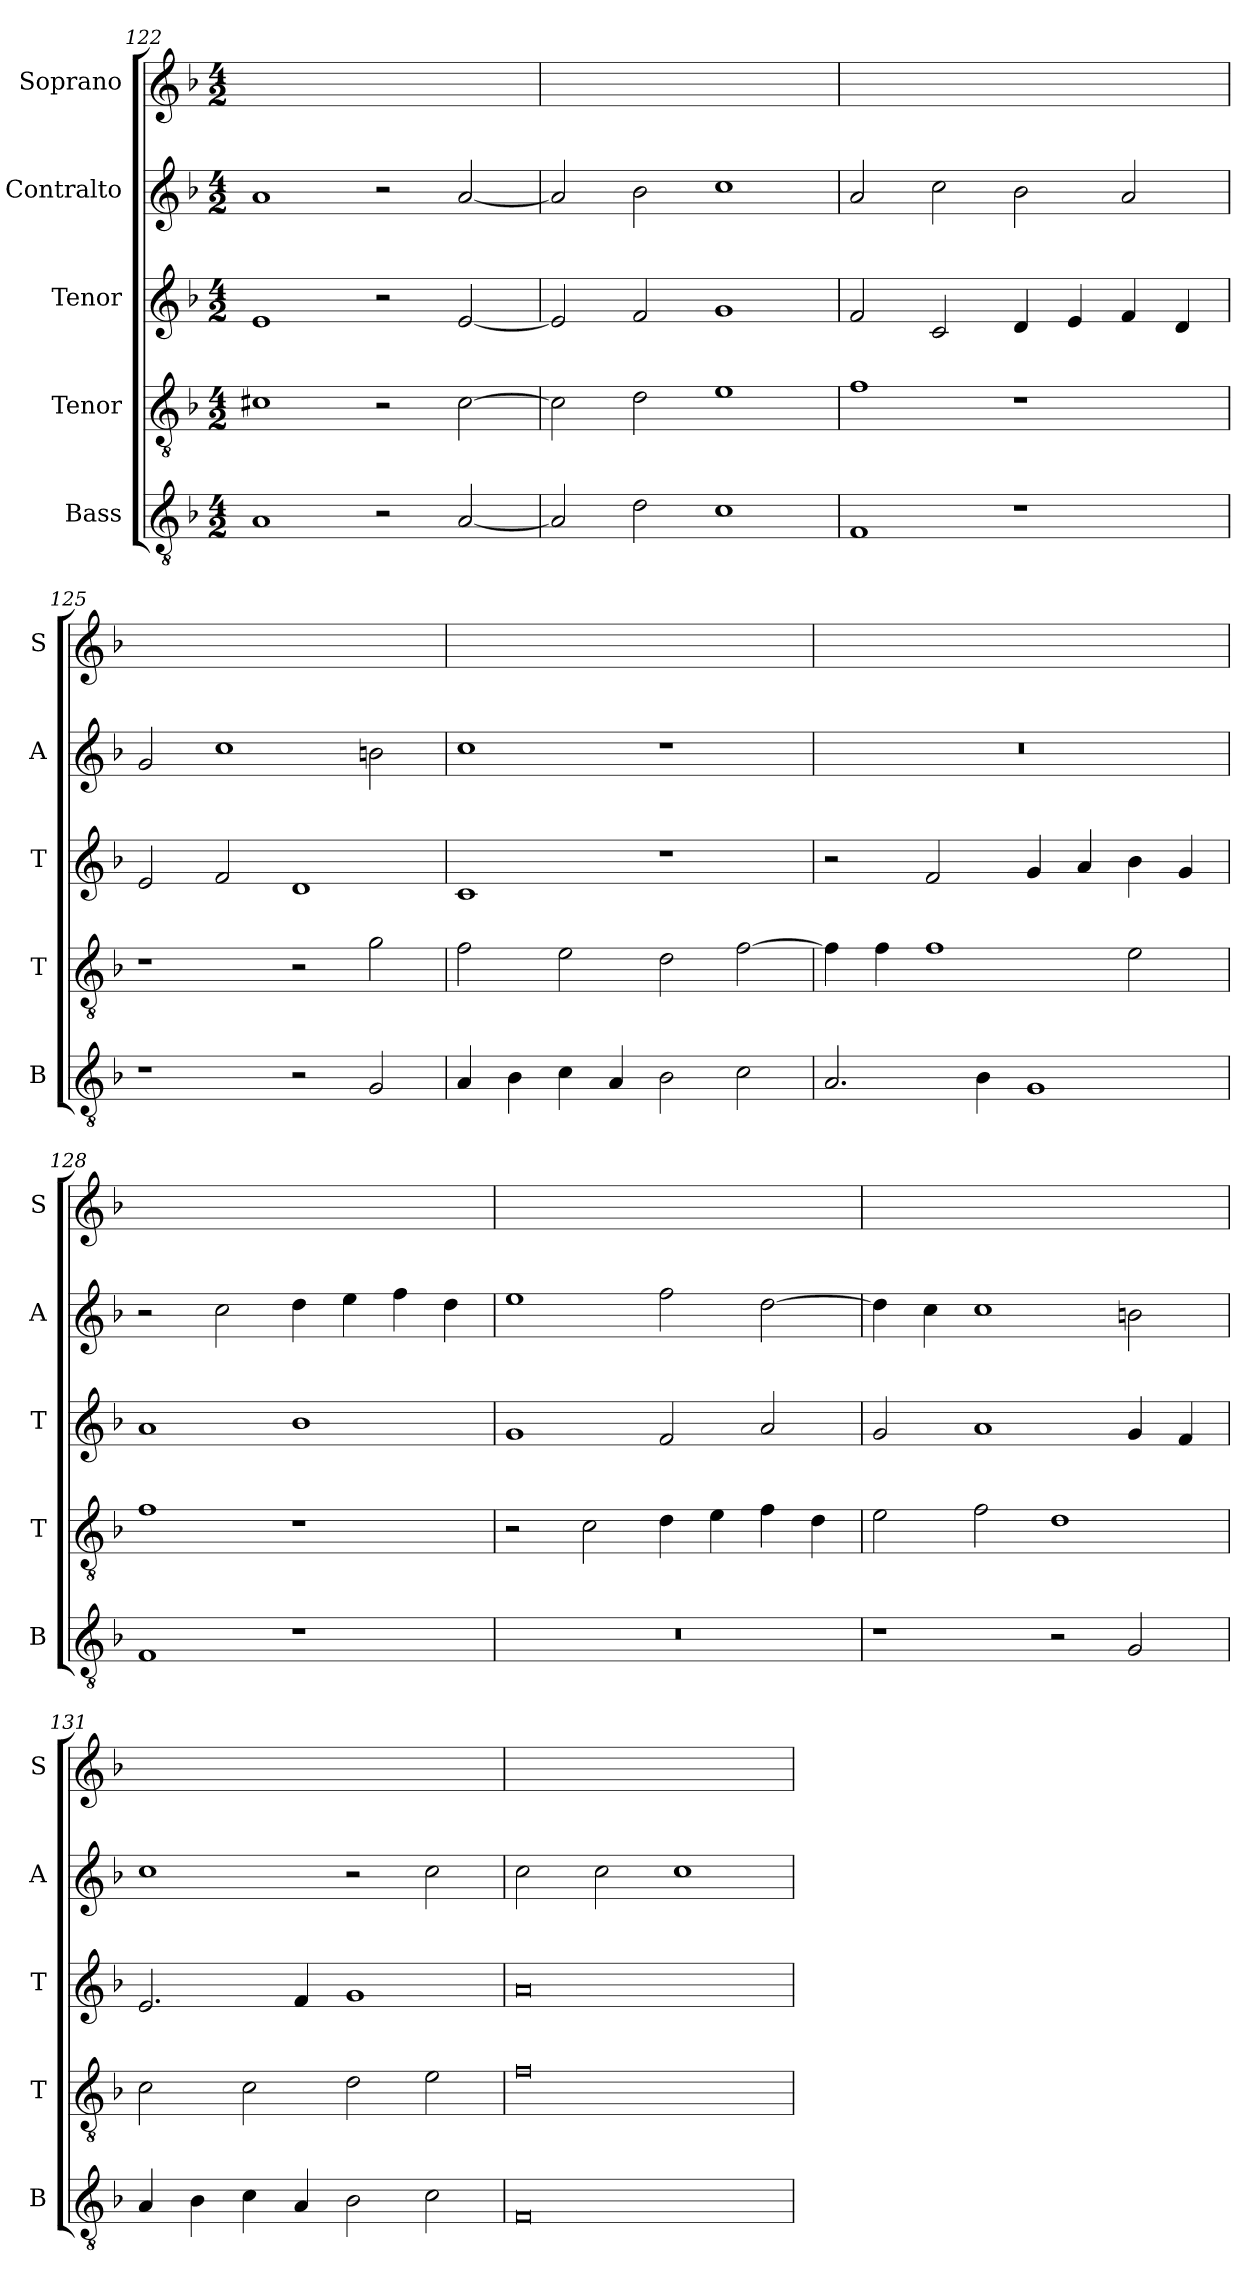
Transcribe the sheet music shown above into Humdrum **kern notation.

**kern	**kern	**kern	**kern	**kern
*part5	*part4	*part3	*part2	*part1
*staff5	*staff4	*staff3	*staff2	*staff1
*I"Bass	*I"Tenor	*I"Tenor	*I"Contralto	*I"Soprano
*I'B	*I'T	*I'T	*I'A	*I'S
*clefGv2	*clefGv2	*clefG2	*clefG2	*clefG2
*k[b-]	*k[b-]	*k[b-]	*k[b-]	*k[b-]
*F:ion	*F:ion	*F:ion	*F:ion	*F:ion
*M4/2	*M4/2	*M4/2	*M4/2	*M4/2
=122	=122	=122	=122	=122
1A	1c#X	1e	1a	0ryy
2r	2r	2r	2r	.
[2A	[2c#	[2e	[2a	.
=123	=123	=123	=123	=123
2A]	2c#]	2e]	2a]	0ryy
2d	2d	2f	2b-	.
1c	1e	1g	1cc	.
=124	=124	=124	=124	=124
1F	1f	2f	2a	0ryy
.	.	2c	2cc	.
1r	1r	4d	2b-	.
.	.	4e	.	.
.	.	4f	2a	.
.	.	4d	.	.
=125	=125	=125	=125	=125
1r	1r	2e	2g	0ryy
.	.	2f	1cc	.
2r	2r	1d	.	.
2G	2g	.	2bn	.
=126	=126	=126	=126	=126
4A	2f	1c	1cc	0ryy
4B-	.	.	.	.
4c	2e	.	.	.
4A	.	.	.	.
2B-	2d	1r	1r	.
2c	[2f	.	.	.
=127	=127	=127	=127	=127
2.A	4f]	2r	0r	0ryy
.	4f	.	.	.
.	1f	2f	.	.
4B-	.	.	.	.
1G	.	4g	.	.
.	.	4a	.	.
.	2e	4b-	.	.
.	.	4g	.	.
=128	=128	=128	=128	=128
1F	1f	1a	2r	0ryy
.	.	.	2cc	.
1r	1r	1b-	4dd	.
.	.	.	4ee	.
.	.	.	4ff	.
.	.	.	4dd	.
=129	=129	=129	=129	=129
0r	2r	1g	1ee	0ryy
.	2c	.	.	.
.	4d	2f	2ff	.
.	4e	.	.	.
.	4f	2a	[2dd	.
.	4d	.	.	.
=130	=130	=130	=130	=130
1r	2e	2g	4dd]	0ryy
.	.	.	4cc	.
.	2f	1a	1cc	.
2r	1d	.	.	.
2G	.	4g	2bn	.
.	.	4f	.	.
=131	=131	=131	=131	=131
4A	2c	2.e	1cc	0ryy
4B-	.	.	.	.
4c	2c	.	.	.
4A	.	4f	.	.
2B-	2d	1g	2r	.
2c	2e	.	2cc	.
=132	=132	=132	=132	=132
0F	0f	0a	2cc	0ryy
.	.	.	2cc	.
.	.	.	1cc	.
=	=	=	=	=
*-	*-	*-	*-	*-
